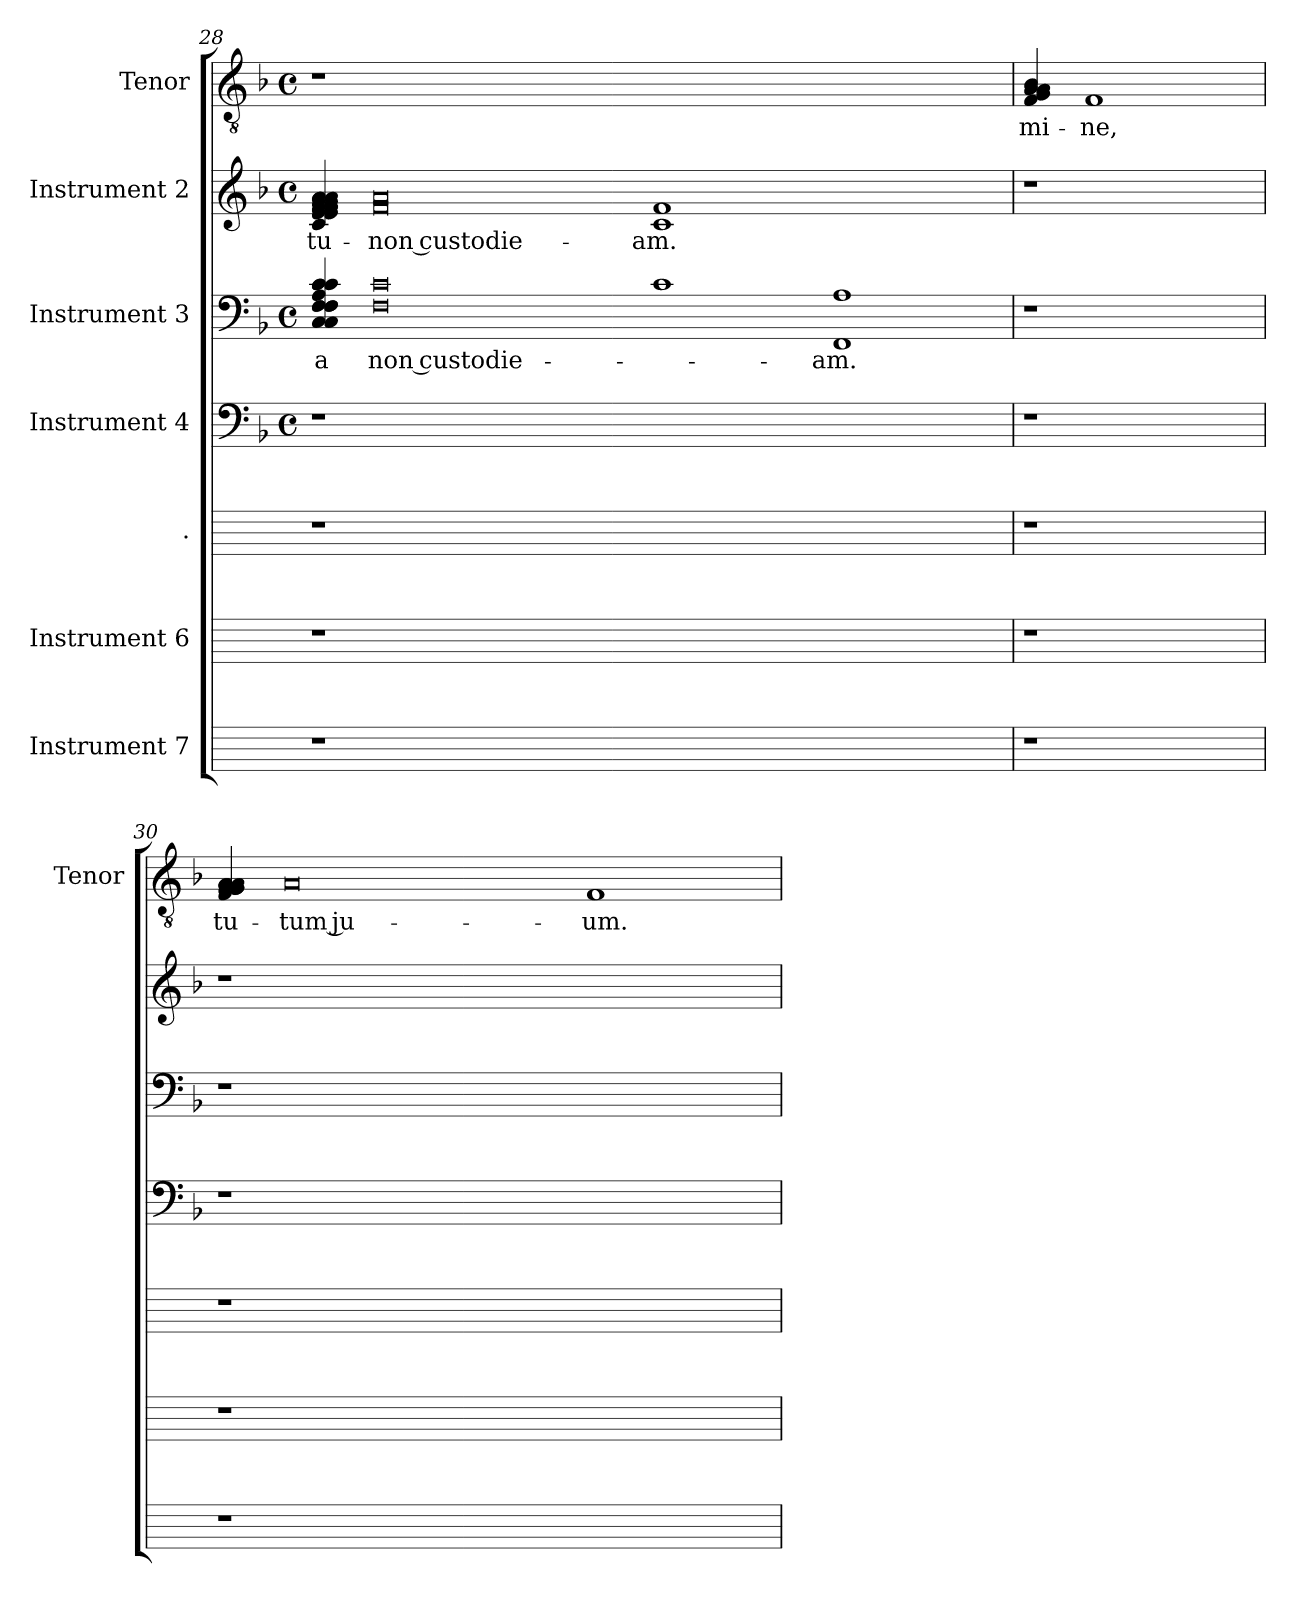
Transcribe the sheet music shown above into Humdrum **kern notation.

**kern	**kern	**kern	**kern	**kern	**text	**kern	**text	**kern	**text
*part7	*part6	*part5	*part4	*part3	*part3	*part2	*part2	*part1	*part1
*staff7	*staff6	*staff5	*staff4	*staff3	*staff3	*staff2	*staff2	*staff1	*staff1
*I"Instrument 7	*I"Instrument 6	*I".	*I"Instrument 4	*I"Instrument 3	*	*I"Instrument 2	*	*I"Tenor	*
*	*	*	*	*	*	*	*	*I'Tenor	*
!!LO:LB:g=z
*	*	*	*clefF4	*clefF4	*	*clefG2	*	*clefGv2	*
*	*	*	*k[b-]	*k[b-]	*	*k[b-]	*	*k[b-]	*
*	*	*	*F:	*F:	*	*F:	*	*F:	*
*	*	*	*M4/4	*M4/4	*	*M4/4	*	*M4/4	*
*	*	*	*met(c)	*met(c)	*	*met(c)	*	*met(c)	*
=28	=28	=28	=28	=28	=28	=28	=28	=28	=28
!	!	!	!	!	!LO:LY:a:cj	!	!LO:LY:b:cj	!	!
1r	1r	1r	1r	4c/ 4F/ 4c/ 4F/ 4A/ 4F/ 4C/ 4F/ 4c/ 4C/	-a	4a/ 4f/ 4a/ 4f/ 4f/ 4c/ 4g/ 4e/ 4a/ 4f/ 4g/ 4e/	tu-	1r	.
!	!	!	!	!	!LO:LY:a:rj	!	!LO:LY:b:rj	!	!
.	.	.	.	0c 0F	non custodie-	0a 0f	-non custodie-	.	.
0ryy	0ryy	0ryy	0ryy	.	.	.	.	0ryy	.
!	!	!	!	!	!	!	!LO:LY:b:cj	!	!
.	.	.	.	1c	.	1f 1c	-am.	.	.
1ryy	1ryy	1ryy	1ryy	.	.	.	.	1ryy	.
!	!	!	!	!	!LO:LY:a:cj	!	!	!	!
.	.	.	.	1A 1FF	-am.	1ryy	.	.	.
4ryy	4ryy	4ryy	4ryy	.	.	.	.	4ryy	.
!!LO:LB:g=z
=29	=29	=29	=29	=29	=29	=29	=29	=29	=29
!	!	!	!	!	!	!	!	!	!LO:LY:b:cj
1r	1r	1r	1r	1r	.	1r	.	4B-/ 4A/ 4A/ 4G/ 4F/	-mi-
!	!	!	!	!	!	!	!	!	!LO:LY:b:cj
.	.	.	.	.	.	.	.	1F	-ne,
4ryy	4ryy	4ryy	4ryy	4ryy	.	4ryy	.	.	.
!!LO:LB:g=z
=30	=30	=30	=30	=30	=30	=30	=30	=30	=30
!	!	!	!	!	!	!	!	!	!LO:LY:b:cj
1r	1r	1r	1r	1r	.	1r	.	4G/ 4A/ 4A/ 4F/ 4G/ 4A/ 4G/	tu-
!	!	!	!	!	!	!	!	!	!LO:LY:b:rj
.	.	.	.	.	.	.	.	0A	-tum ju-
0ryy	0ryy	0ryy	0ryy	0ryy	.	0ryy	.	.	.
!	!	!	!	!	!	!	!	!	!LO:LY:b:cj
.	.	.	.	.	.	.	.	1F	-um.
4ryy	4ryy	4ryy	4ryy	4ryy	.	4ryy	.	.	.
=	=	=	=	=	=	=	=	=	=
*-	*-	*-	*-	*-	*-	*-	*-	*-	*-
